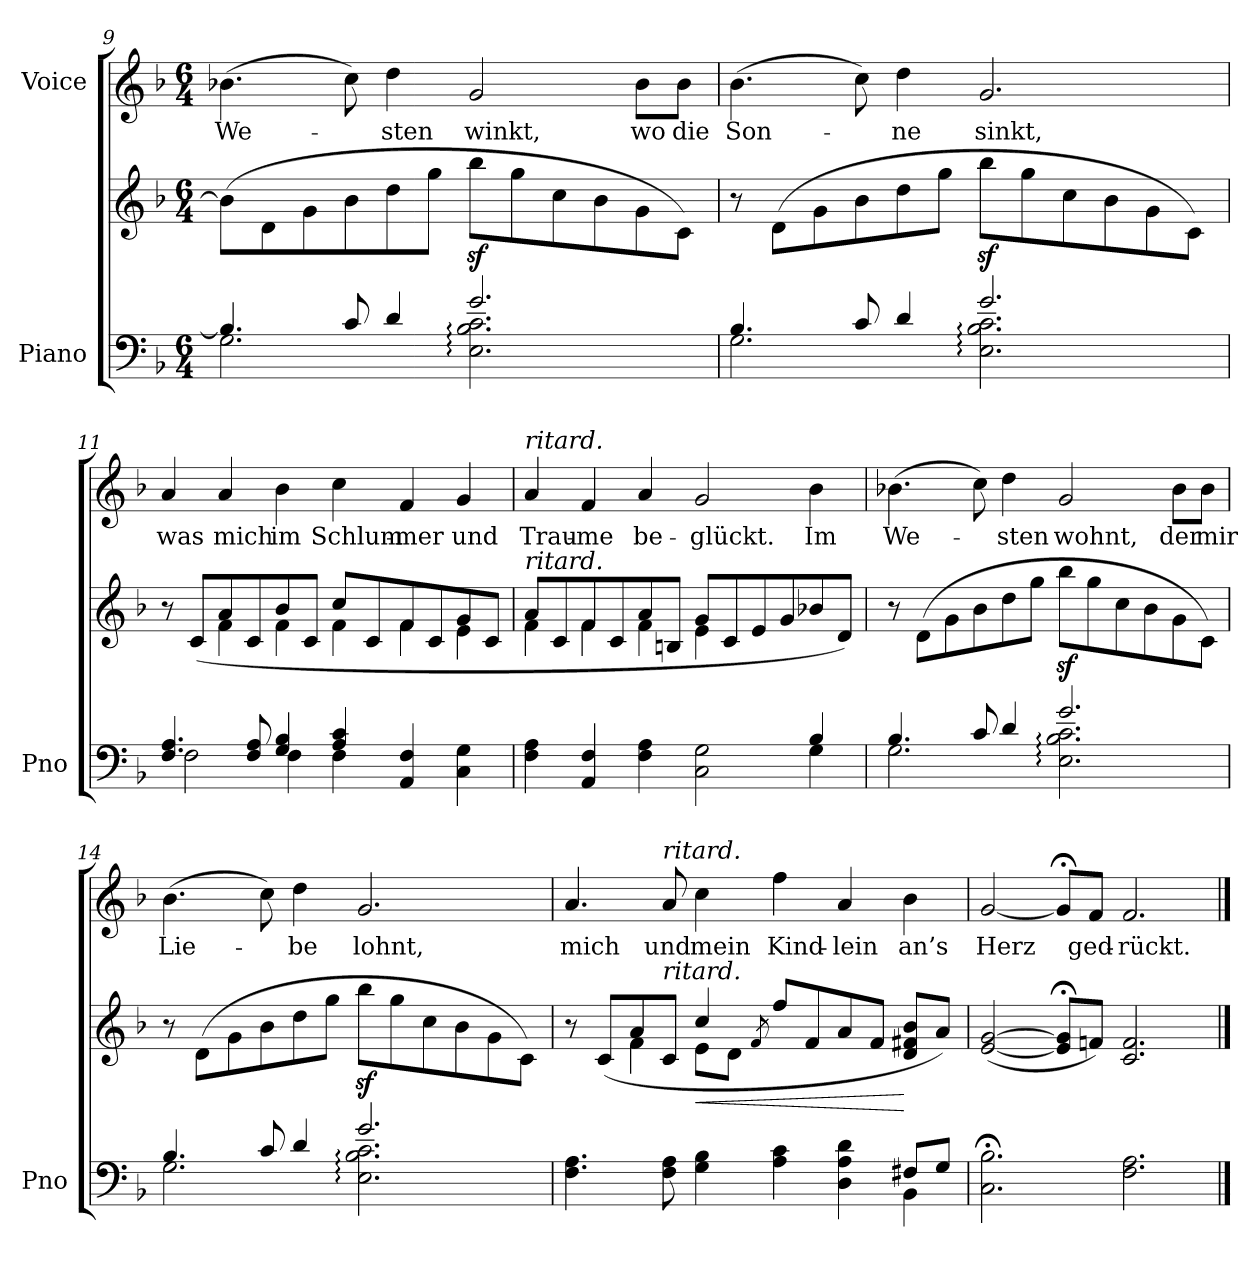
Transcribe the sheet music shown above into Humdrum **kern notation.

**kern	**kern	**dynam	**kern	**text
*part2	*part2	*part2	*part1	*part1
*staff3	*staff2	*staff2/3	*staff1	*staff1
*I"Piano	*	*	*I"Voice	*
*I'Pno	*	*	*	*
!!LO:LB:g=z
*clefF4	*clefG2	*	*clefG2	*
*k[b-]	*k[b-]	*	*k[b-]	*
*M6/4	*M6/4	*	*M6/4	*
=9	=9	=9	=9	=9
*^	*	*	*	*
!	!	!	!	!	!LO:LY:b
4.B-/]	2.G\	(>8b-\L]	.	(>4.b-X\	We-
.	.	8d\	.	.	.
.	.	8g\	.	.	.
8c/	.	8b-\	.	8cc\)	.
!	!	!	!	!	!LO:LY:b
4d/	.	8dd\	.	4dd\	-sten
.	.	8gg\J	.	.	.
!	!	!	!	!	!LO:LY:b
2.g/	2.E\: 2.B-\: 2.c\:	8bb-z<\L	.	2g/	winkt,
.	.	8gg\	.	.	.
.	.	8cc\	.	.	.
.	.	8b-\	.	.	.
!	!	!	!	!	!LO:LY:b
.	.	8g\	.	8b-\L	wo
!	!	!	!	!	!LO:LY:b
.	.	8c\J)	.	8b-\J	die
=10	=10	=10	=10	=10	=10
!	!	!	!	!	!LO:LY:b
4.B-/	2.G\	8r	.	(>4.b-\	Son-
.	.	(>8d\L	.	.	.
.	.	8g\	.	.	.
8c/	.	8b-\	.	8cc\)	.
!	!	!	!	!	!LO:LY:b
4d/	.	8dd\	.	4dd\	-ne
.	.	8gg\J	.	.	.
!	!	!	!	!	!LO:LY:b
2.g/	2.E\: 2.B-\: 2.c\:	8bb-z<\L	.	2.g/	sinkt,
.	.	8gg\	.	.	.
.	.	8cc\	.	.	.
.	.	8b-\	.	.	.
.	.	8g\	.	.	.
.	.	8c\J)	.	.	.
=11	=11	=11	=11	=11	=11
*	*	*^	*	*	*
!	!	!	!	!	!	!LO:LY:b
4.F/ 4.A/	2F\	8r	4ryy	.	4a/	was
.	.	(>8c/L	.	.	.	.
!	!	!	!	!	!	!LO:LY:b
.	.	8a/	4f\	.	4a/	mich
8F/ 8A/	.	8c/	.	.	.	.
!	!	!	!	!	!	!LO:LY:b
4G/ 4B-/	4F\	8b-/	4f\	.	4b-\	im
.	.	8c/J	.	.	.	.
!	!	!	!	!	!	!LO:LY:b
4A/ 4c/	4F\	8cc/L	4f\	.	4cc\	Schlum-
.	.	8c/	.	.	.	.
!	!	!	!	!	!	!LO:LY:b
4AA/ 4F/	4ryy	8f/	4f\	.	4f/	-mer
.	.	8c/	.	.	.	.
!	!	!	!	!	!	!LO:LY:b
4C\ 4G\	4ryy	8g/	4e\	.	4g/	und
.	.	8c/J	.	.	.	.
=12	=12	=12	=12	=12	=12	=12
!	!	!	!	!	!LO:TX:a:i:t=ritard.	!
!	!	!LO:TX:a:i:t=ritard.	!	!	!	!
!	!	!	!	!	!	!LO:LY:b
4F\ 4A\	2.ryy	8a/L	4f\	.	4a/	Trau-
.	.	8c/	.	.	.	.
!	!	!	!	!	!	!LO:LY:b
4AA/ 4F/	.	8f/	4f\	.	4f/	-me
.	.	8c/	.	.	.	.
!	!	!	!	!	!	!LO:LY:b
4F\ 4A\	.	8a/	4f\	.	4a/	be-
.	.	8Bn/J	.	.	.	.
!	!	!	!	!	!	!LO:LY:b
2C\ 2G\	2ryy	8g/L	4e\	.	2g/	-glückt.
.	.	8c/	.	.	.	.
.	.	8e/	4ryy	.	.	.
.	.	8g/	.	.	.	.
!	!	!	!	!	!	!LO:LY:b
4B-/	4G\	8b-X/	4ryy	.	4b-\	Im
.	.	8d/J)	.	.	.	.
*	*	*v	*v	*	*	*
!!LO:LB:g=z
=13	=13	=13	=13	=13	=13
!	!	!	!	!	!LO:LY:b
4.B-/	2.G\	8r	.	(>4.b-X\	We-
.	.	(>8d\L	.	.	.
.	.	8g\	.	.	.
8c/	.	8b-\	.	8cc\)	.
!	!	!	!	!	!LO:LY:b
4d/	.	8dd\	.	4dd\	-sten
.	.	8gg\J	.	.	.
!	!	!	!	!	!LO:LY:b
2.g/	2.E\: 2.B-\: 2.c\:	8bb-z<\L	.	2g/	wohnt,
.	.	8gg\	.	.	.
.	.	8cc\	.	.	.
.	.	8b-\	.	.	.
!	!	!	!	!	!LO:LY:b
.	.	8g\	.	8b-\L	der
!	!	!	!	!	!LO:LY:b
.	.	8c\J)	.	8b-\J	mir
=14	=14	=14	=14	=14	=14
!	!	!	!	!	!LO:LY:b
4.B-/	2.G\	8r	.	(>4.b-\	Lie-
.	.	(>8d\L	.	.	.
.	.	8g\	.	.	.
8c/	.	8b-\	.	8cc\)	.
!	!	!	!	!	!LO:LY:b
4d/	.	8dd\	.	4dd\	-be
.	.	8gg\J	.	.	.
!	!	!	!	!	!LO:LY:b
2.g/	2.E\: 2.B-\: 2.c\:	8bb-z<\L	.	2.g/	lohnt,
.	.	8gg\	.	.	.
.	.	8cc\	.	.	.
.	.	8b-\	.	.	.
.	.	8g\	.	.	.
.	.	8c\J)	.	.	.
=15	=15	=15	=15	=15	=15
*	*	*^	*	*	*
!	!	!	!	!	!	!LO:LY:b
4.F\ 4.A\	2.ryy	8r	4ryy	.	4.a/	mich
.	.	(>8c/L	.	.	.	.
.	.	8a/	4f\	.	.	.
!	!	!	!	!	!LO:TX:a:i:t=ritard.	!
!	!	!LO:TX:a:i:t=ritard.	!	!	!	!
!	!	!	!	!	!	!LO:LY:b
8F\ 8A\	.	8c/J	.	.	8a/	und
!	!	!	!	!LO:HP:b	!	!LO:LY:b
4G\ 4B-\	.	4cc/	8e\L	<	4cc\	mein
.	.	.	8d\J	.	.	.
.	.	8qf/	.	.	.	.
!	!	!	!	!	!	!LO:LY:b
4A\ 4c\	2ryy	8ff/L	2ryy	.	4ff\	Kind-
.	.	8f/	.	.	.	.
!	!	!	!	!	!	!LO:LY:b
4D\ 4A\ 4d\	.	8a/	.	.	4a/	-lein
.	.	8f/J	.	.	.	.
!	!	!	!	!	!	!LO:LY:b
8F#X/L	4BB-\	8d/ 8f#X/ 8b-/L	4ryy	[	4b-\	an’s
8G/J	.	8a/J)	.	.	.	.
*v	*v	*	*	*	*	*
*	*v	*v	*	*	*
=16	=16	=16	=16	=16
!	!	!	!	!LO:LY:b
2.C\;< 2.B-\;<	(>[2e/ [2g/	.	[2g/	Herz
.	8e/];< 8g/];<L	.	8g;</L]	.
!	!	!	!	!LO:LY:b
.	8fn/J)	.	8f/J	ged-
!	!	!	!	!LO:LY:b
2.F\ 2.A\	2.c/ 2.f/	.	2.f/	-rückt.
==	==	==	==	==
*-	*-	*-	*-	*-
